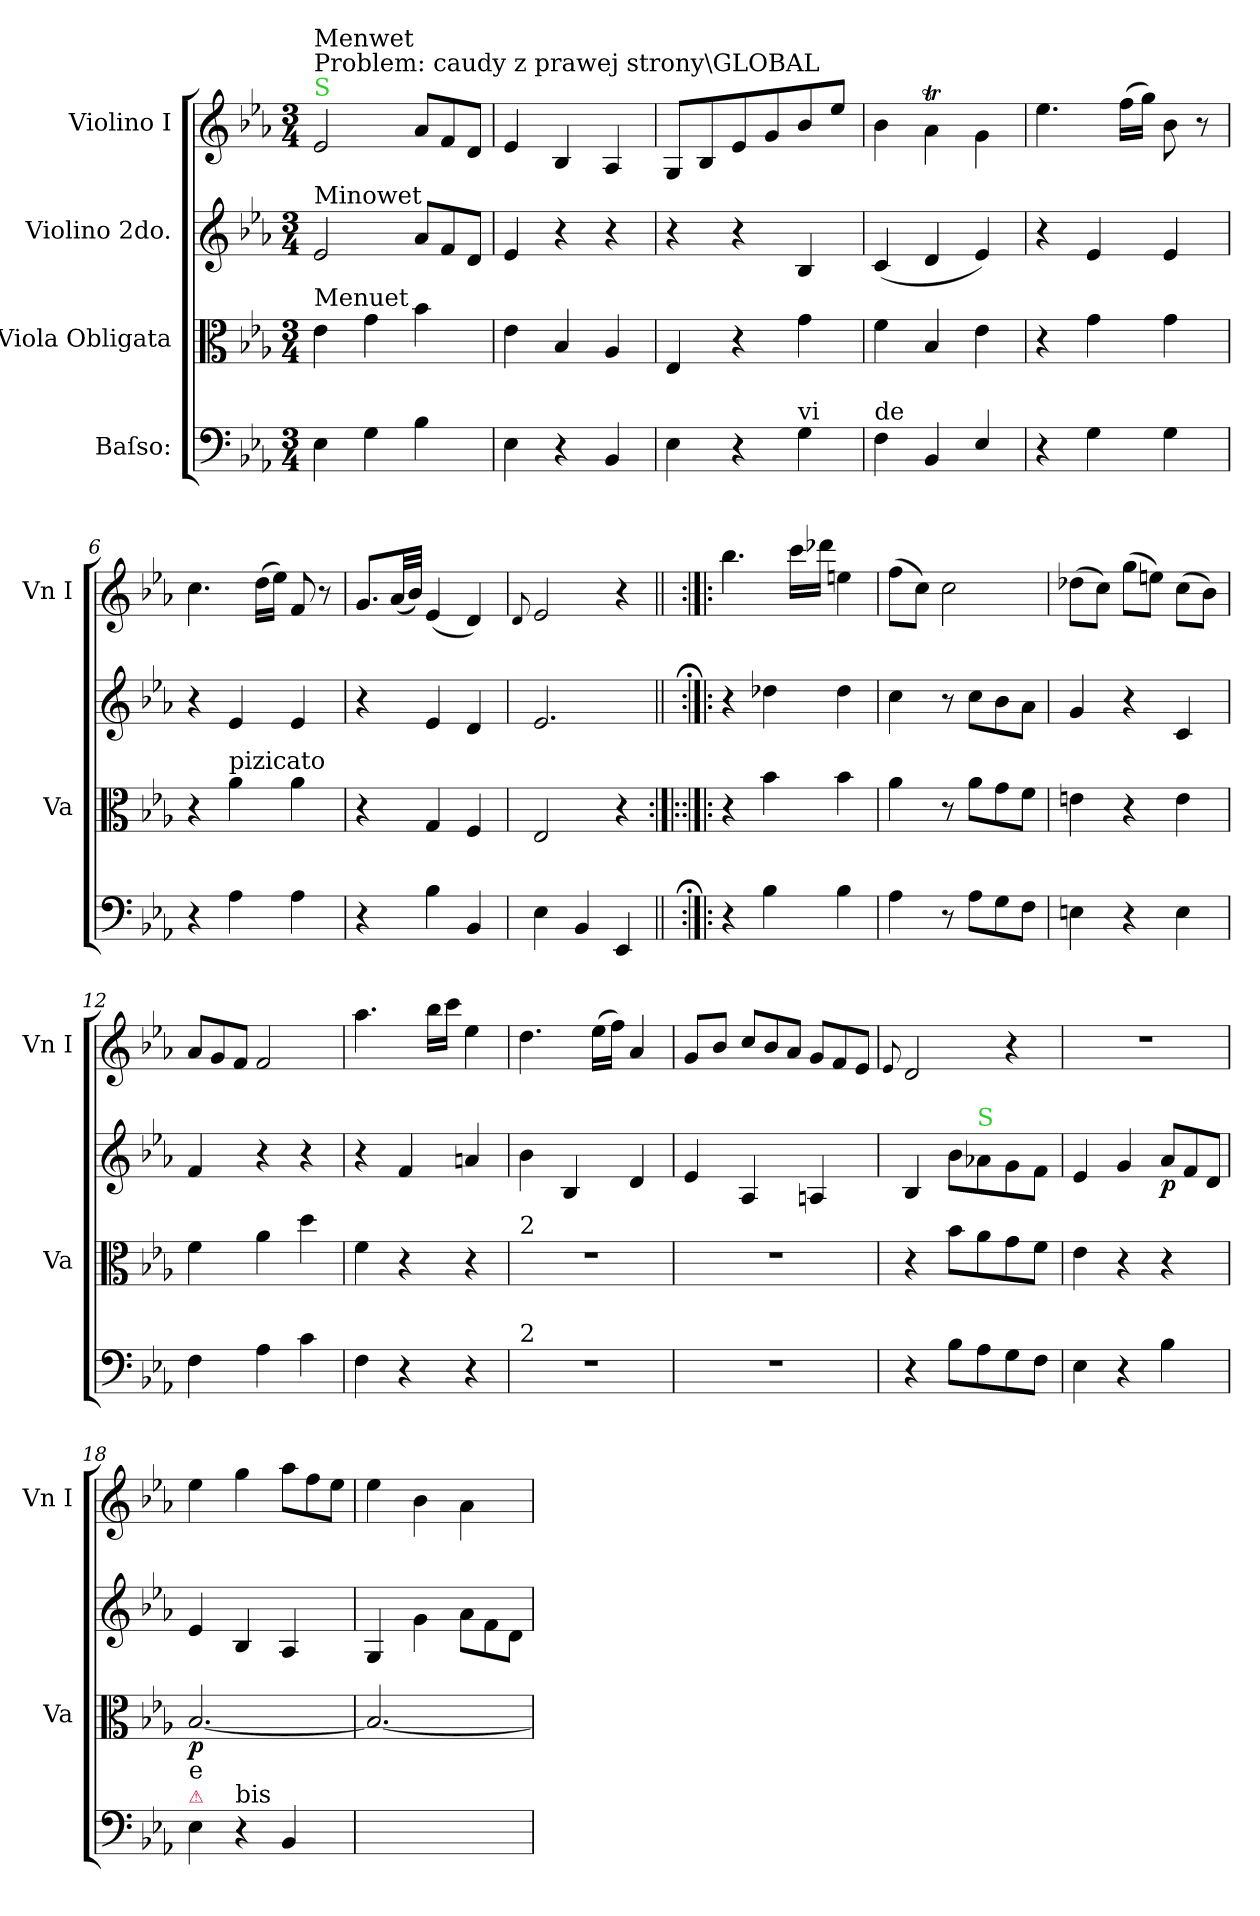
**kern	**kern	**dynam	**kern	**dynam	**kern
*part4	*part3	*part3	*part2	*part2	*part1
*staff4	*staff3	*staff3	*staff2	*staff2	*staff1
*I"Baſso:	*I"Viola Obligata	*	*I"Violino 2do.	*	*I"Violino I
*	*I'Va	*	*	*	*I'Vn I
*clefF4	*clefC3	*	*clefG2	*	*clefG2
*k[b-e-a-]	*k[b-e-a-]	*	*k[b-e-a-]	*	*k[b-e-a-]
*c:	*c:	*	*c:	*	*c:
*M3/4	*M3/4	*	*M3/4	*	*M3/4
=1	=1	=1	=1	=1	=1
!	!	!	!	!	!LO:TX:a:color=limegreen:t=S
!	!	!	!	!	!LO:TX:a:t=Problem&colon; caudy z prawej strony\GLOBAL
!	!	!	!	!	!LO:TX:a:t=Menwet
!	!	!	!LO:TX:a:t=Minowet	!	!
!	!LO:TX:a:t=Menuet	!	!	!	!
4E-\	4e-\	.	2e-/	.	2e-/
4G\	4g\	.	.	.	.
*	*	*	*Xtuplet	*	*Xtuplet
4B-\	4b-\	.	12a-/L	.	12a-/L
.	.	.	12f/	.	12f/
.	.	.	12d/J	.	12d/J
=2	=2	=2	=2	=2	=2
4E-\	4e-\	.	4e-/	.	4e-/
4r	4B-/	.	4r	.	4B-/
4BB-/	4A-/	.	4r	.	4A-/
=3	=3	=3	=3	=3	=3
4E-\	4E-/	.	4r	.	8G/L
.	.	.	.	.	8B-/
4r	4r	.	4r	.	8e-/
.	.	.	.	.	8g/
!LO:TX:a:t=vi	!	!	!	!	!
4G\	4g\	.	4B-/	.	8b-/
.	.	.	.	.	8ee-/J
=4	=4	=4	=4	=4	=4
!LO:TX:a:t=de	!	!	!	!	!
4F\	4f\	.	(4c/	.	4b-\
4BB-/	4B-/	.	4d/	.	4a-T\
4E-/	4e-\	.	4e-/)	.	4g\
=5	=5	=5	=5	=5	=5
4r	4r	.	4r	.	4.ee-\
4G\	4g\	.	4e-/	.	.
.	.	.	.	.	(16ff\LL
.	.	.	.	.	16gg\JJ)
4G\	4g\	.	4e-/	.	8b-\
.	.	.	.	.	8r
=6	=6	=6	=6	=6	=6
4r	4r	.	4r	.	4.cc\
!	!LO:TX:a:t=pizicato	!	!	!	!
4A-\	4a-\	.	4e-/	.	.
.	.	.	.	.	(16dd\LL
.	.	.	.	.	16ee-\JJ)
4A-\	4a-\	.	4e-/	.	8f/
.	.	.	.	.	8r
=7	=7	=7	=7	=7	=7
4r	4r	.	4r	.	8.g/L
.	.	.	.	.	(32a-/LL
.	.	.	.	.	32b-/JJJ)
4B-\	4G/	.	4e-/	.	(4e-/
4BB-/	4F/	.	4d/	.	4d/)
=8	=8	=8	=8	=8	=8
.	.	.	.	.	8qqd/
4E-\	2E-/	.	2.e-/	.	2e-/
4BB-/	.	.	.	.	.
4EE-/	4r	.	.	.	4r
=9||;	=9:|!|:	=9||	=9||;	=9||	=9||
4r	4r	.	4r	.	4.bb-\
4B-\	4b-\	.	4dd-X\	.	.
.	.	.	.	.	16ccc\LL
.	.	.	.	.	16ddd-X\JJ
4B-\	4b-\	.	4dd-\	.	4een\
=10	=10	=10	=10	=10	=10
4A-\	4a-\	.	4cc\	.	(8ff\L
.	.	.	.	.	8cc\J)
8r	8r	.	8r	.	2cc\
8A-\L	8a-\L	.	8cc\L	.	.
8G\	8g\	.	8b-\	.	.
8F\J	8f\J	.	8a-\J	.	.
=11	=11	=11	=11	=11	=11
4En\	4en\	.	4g/	.	(8dd-X\L
.	.	.	.	.	8cc\J)
4r	4r	.	4r	.	(8gg\L
.	.	.	.	.	8een\J)
4E\	4e\	.	4c/	.	(8cc\L
.	.	.	.	.	8b-\J)
=12	=12	=12	=12	=12	=12
4F\	4f\	.	4f/	.	12a-/L
.	.	.	.	.	12g/
.	.	.	.	.	12f/J
4A-\	4a-\	.	4r	.	2f/
4c\	4dd\	.	4r	.	.
=13	=13	=13	=13	=13	=13
4F\	4f\	.	4r	.	4.aa-\
4r	4r	.	4f/	.	.
.	.	.	.	.	16bb-\LL
.	.	.	.	.	16ccc\JJ
4r	4r	.	4an/	.	4ee-\
=14	=14	=14	=14	=14	=14
!	!LO:TX:a:t=2	!	!	!	!
!LO:TX:a:t=2	!	!	!	!	!
2.r	2.r	.	4b-\	.	4.dd\
.	.	.	4B-/	.	.
.	.	.	.	.	(16ee-\LL
.	.	.	.	.	16ff\JJ)
.	.	.	4d/	.	4a-/
=15	=15	=15	=15	=15	=15
2.r	2.r	.	4e-/	.	8g/L
.	.	.	.	.	8b-/J
.	.	.	4A-/	.	12cc/L
.	.	.	.	.	12b-/
.	.	.	.	.	12a-/J
.	.	.	4An/	.	12g/L
.	.	.	.	.	12f/
.	.	.	.	.	12e-/J
=16	=16	=16	=16	=16	=16
.	.	.	.	.	8qqe-/
4r	4r	.	4B-/	.	2d/
8B-\L	8b-\L	.	8b-\L	.	.
!	!	!	!LO:TX:a:color=limegreen:t=S	!	!
8A-\	8a-\	.	8a-X\	.	.
8G\	8g\	.	8g\	.	4r
8F\J	8f\J	.	8f\J	.	.
=17	=17	=17	=17	=17	=17
4E-\	4e-\	.	4e-/	.	2.r
4r	4r	.	4g/	.	.
4B-\	4r	.	12a-/L	p	.
.	.	.	12f/	.	.
.	.	.	12d/J	.	.
=18	=18	=18	=18	=18	=18
!LO:TX:a:color=crimson:t=⚠	!	!	!	!	!
!LO:TX:a:t=e	!	!	!	!	!
4E-\	[2.B-/	p	4e-/	.	4ee-\
!LO:TX:a:t=bis	!	!	!	!	!
4r	.	.	4B-/	.	4gg\
4BB-/	.	.	4A-/	.	12aa-\L
.	.	.	.	.	12ff\
.	.	.	.	.	12ee-\J
=19	=19	=19	=19	=19	=19
4E-\yy	2.B-/_	.	4G/	.	4ee-\
4ryy	.	.	4g\	.	4b-\
4BB-/yy	.	.	12a-\L	.	4a-\
.	.	.	12f\	.	.
.	.	.	12d\J	.	.
=	=	=	=	=	=
*-	*-	*-	*-	*-	*-
